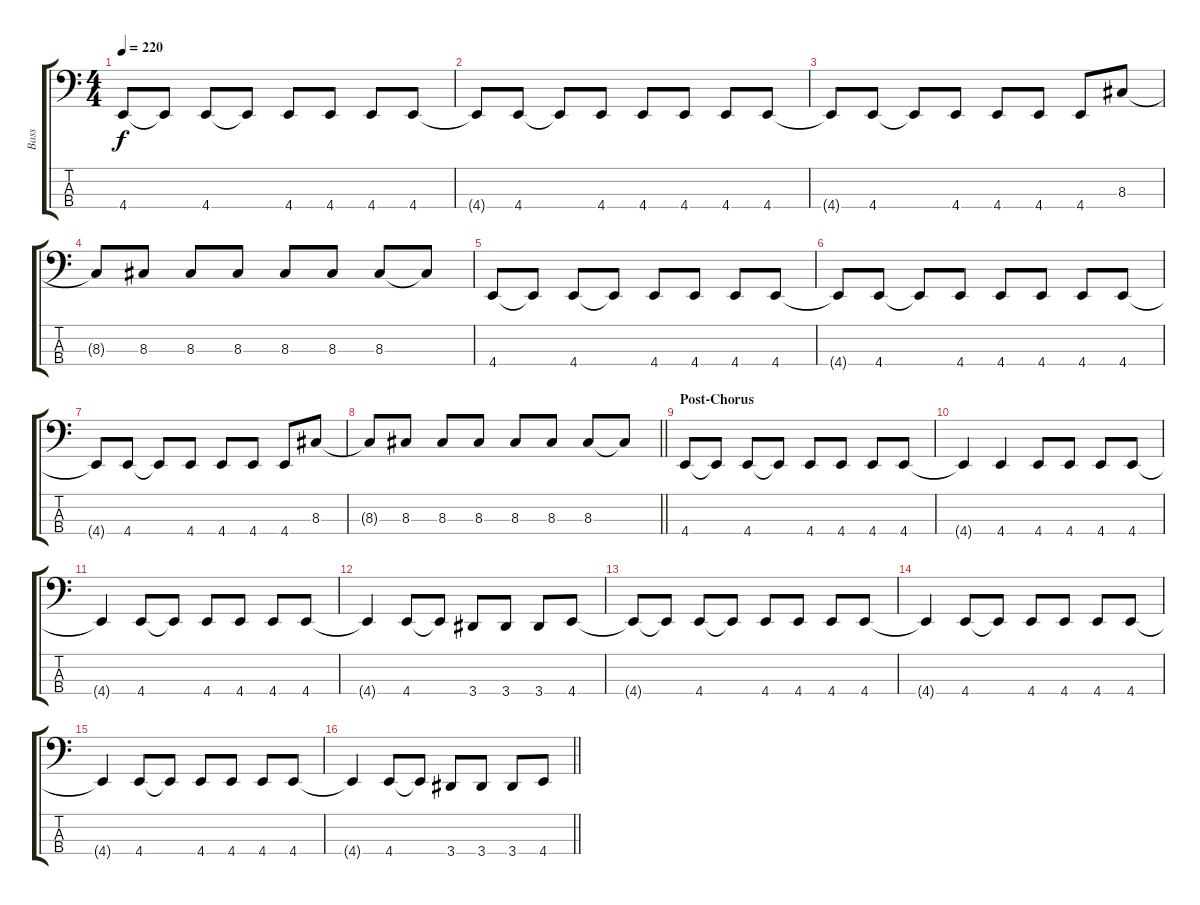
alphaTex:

\track ("Bass" "Bass") {instrument electricbasspick}
\staff {score tabs}
\tuning (Eb2 Bb1 F1 C1) {hide}
\ts (4 4)
\tempo 220
\clef f4
\ks c
4.4.8{dy f} 4.4{t}.8 4.4.8 4.4{t}.8 4.4.8 4.4.8 4.4.8 4.4.8 |
4.4{t}.8 4.4.8 4.4{t}.8 4.4.8 4.4.8 4.4.8 4.4.8 4.4.8 |
4.4{t}.8 4.4.8 4.4{t}.8 4.4.8 4.4.8 4.4.8 4.4.8 8.3.8 |
8.3{t}.8 8.3.8 8.3.8 8.3.8 8.3.8 8.3.8 8.3.8 8.3{t}.8 |
4.4.8 4.4{t}.8 4.4.8 4.4{t}.8 4.4.8 4.4.8 4.4.8 4.4.8 |
4.4{t}.8 4.4.8 4.4{t}.8 4.4.8 4.4.8 4.4.8 4.4.8 4.4.8 |
4.4{t}.8 4.4.8 4.4{t}.8 4.4.8 4.4.8 4.4.8 4.4.8 8.3.8 |
\barLineRight lightlight
8.3{t}.8 8.3.8 8.3.8 8.3.8 8.3.8 8.3.8 8.3.8 8.3{t}.8 |
\section ("" "Post-Chorus")
4.4.8 4.4{t}.8 4.4.8 4.4{t}.8 4.4.8 4.4.8 4.4.8 4.4.8 |
4.4{t}.4 4.4.4 4.4.8 4.4.8 4.4.8 4.4.8 |
4.4{t}.4 4.4.8 4.4{t}.8 4.4.8 4.4.8 4.4.8 4.4.8 |
4.4{t}.4 4.4.8 4.4{t}.8 3.4.8 3.4.8 3.4.8 4.4.8 |
4.4{t}.8 4.4{t}.8 4.4.8 4.4{t}.8 4.4.8 4.4.8 4.4.8 4.4.8 |
4.4{t}.4 4.4.8 4.4{t}.8 4.4.8 4.4.8 4.4.8 4.4.8 |
4.4{t}.4 4.4.8 4.4{t}.8 4.4.8 4.4.8 4.4.8 4.4.8 |
\barLineRight lightlight
4.4{t}.4 4.4.8 4.4{t}.8 3.4.8 3.4.8 3.4.8 4.4.8
